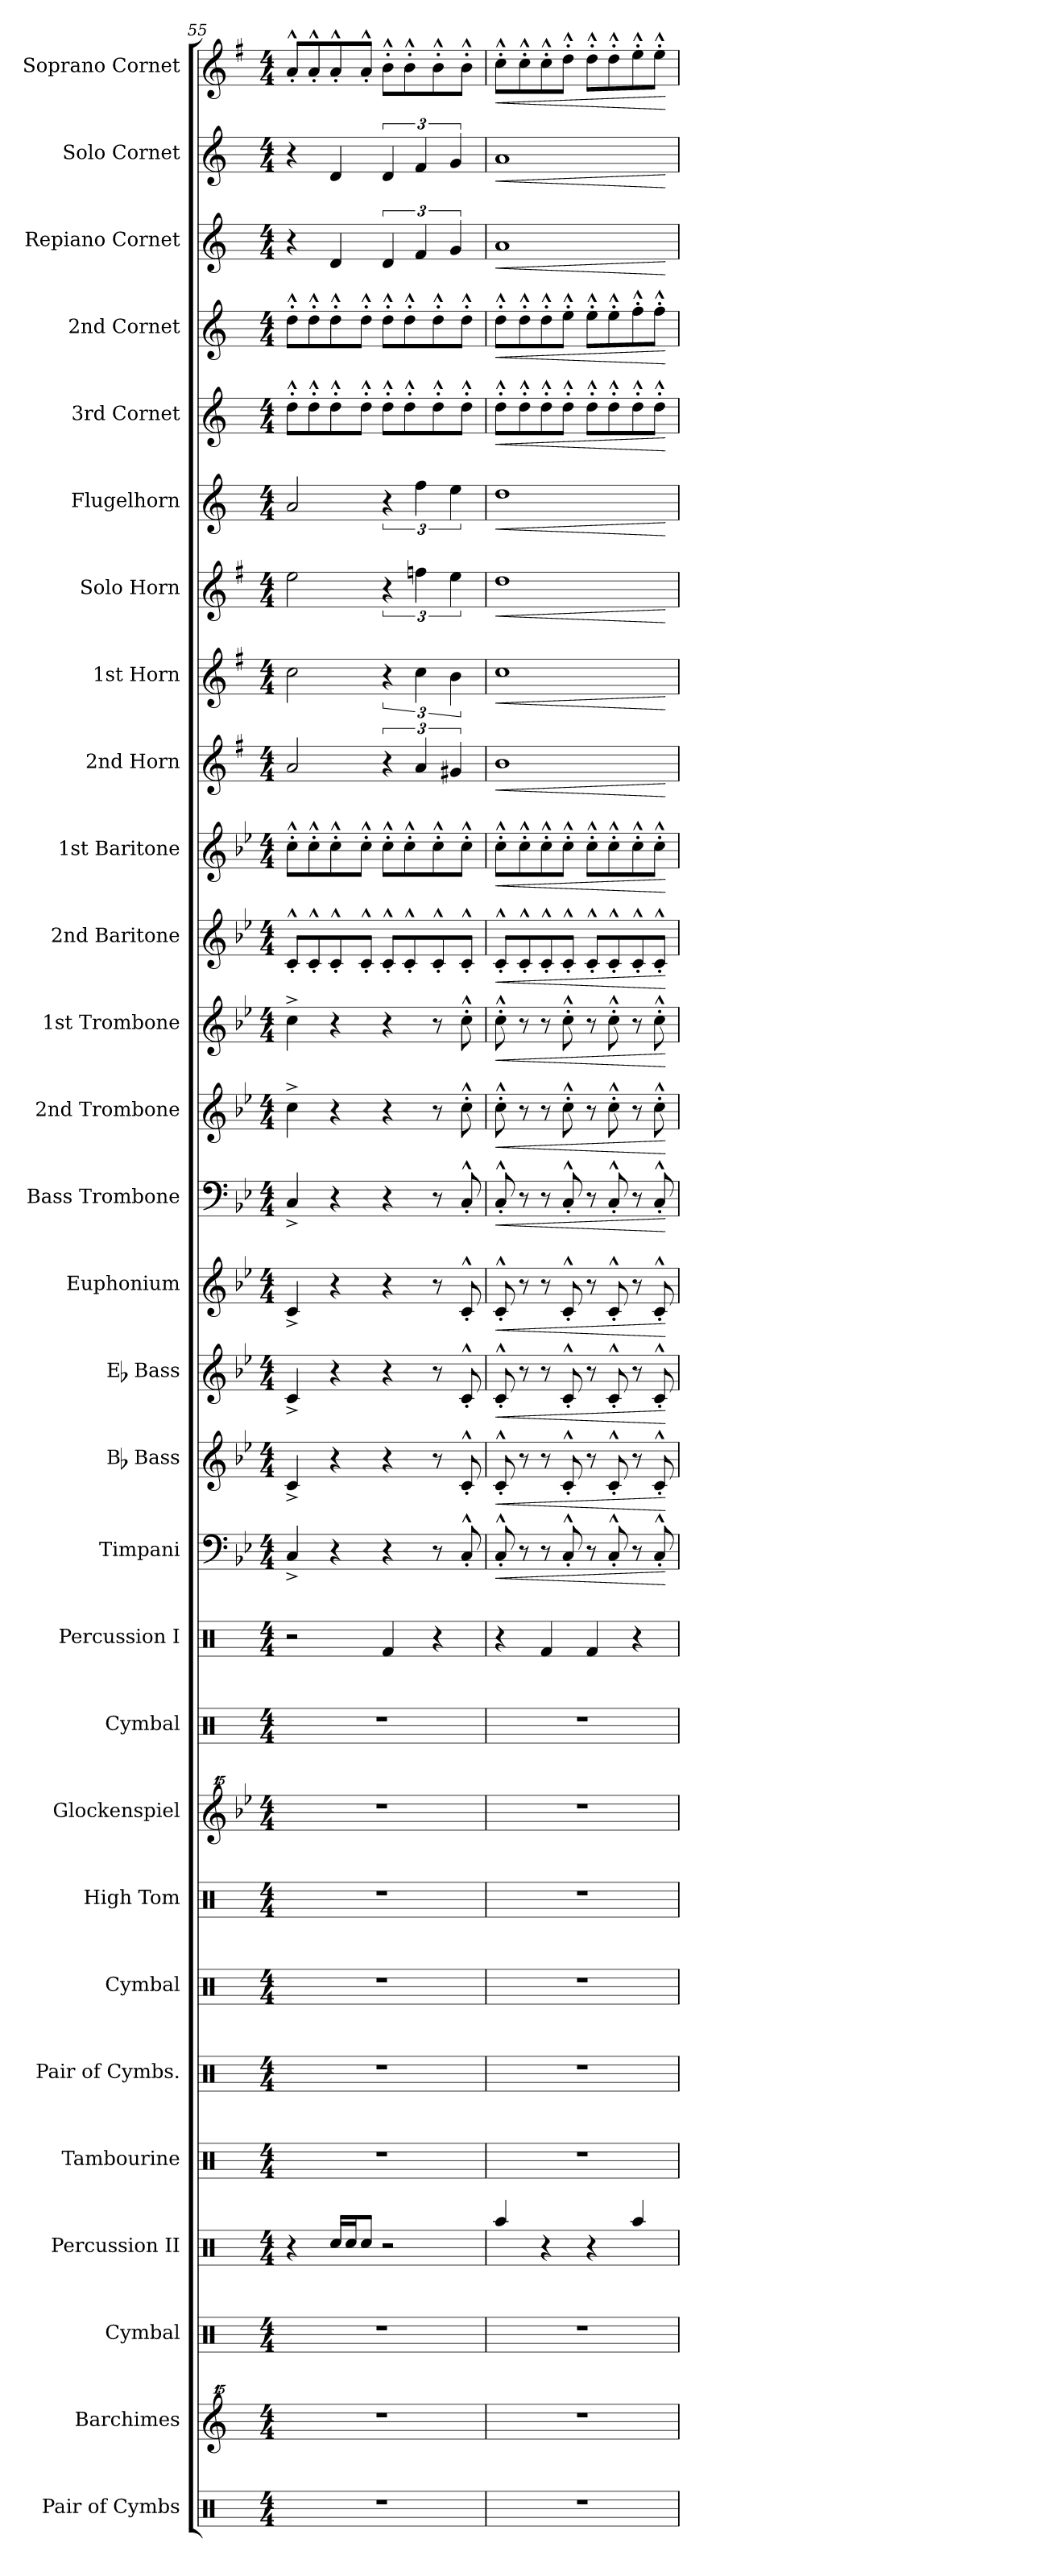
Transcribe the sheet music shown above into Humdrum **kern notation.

**kern	**kern	**kern	**kern	**kern	**kern	**kern	**kern	**kern	**kern	**kern	**kern	**dynam	**kern	**dynam	**kern	**dynam	**kern	**dynam	**kern	**dynam	**kern	**dynam	**kern	**dynam	**kern	**dynam	**kern	**dynam	**kern	**dynam	**kern	**dynam	**kern	**dynam	**kern	**dynam	**kern	**dynam	**kern	**dynam	**kern	**dynam	**kern	**dynam	**kern	**dynam
*part29	*part28	*part27	*part26	*part25	*part24	*part23	*part22	*part21	*part20	*part19	*part18	*part18	*part17	*part17	*part16	*part16	*part15	*part15	*part14	*part14	*part13	*part13	*part12	*part12	*part11	*part11	*part10	*part10	*part9	*part9	*part8	*part8	*part7	*part7	*part6	*part6	*part5	*part5	*part4	*part4	*part3	*part3	*part2	*part2	*part1	*part1
*staff29	*staff28	*staff27	*staff26	*staff25	*staff24	*staff23	*staff22	*staff21	*staff20	*staff19	*staff18	*staff18	*staff17	*staff17	*staff16	*staff16	*staff15	*staff15	*staff14	*staff14	*staff13	*staff13	*staff12	*staff12	*staff11	*staff11	*staff10	*staff10	*staff9	*staff9	*staff8	*staff8	*staff7	*staff7	*staff6	*staff6	*staff5	*staff5	*staff4	*staff4	*staff3	*staff3	*staff2	*staff2	*staff1	*staff1
*I"Pair of Cymbs	*I"Barchimes	*I"Cymbal	*I"Percussion II	*I"Tambourine	*I"Pair of Cymbs.	*I"Cymbal	*I"High Tom	*I"Glockenspiel	*I"Cymbal	*I"Percussion I	*I"Timpani	*	*I"Bb Bass	*	*I"Eb Bass	*	*I"Euphonium	*	*I"Bass Trombone	*	*I"2nd Trombone	*	*I"1st Trombone	*	*I"2nd Baritone	*	*I"1st Baritone	*	*I"2nd Horn	*	*I"1st Horn	*	*I"Solo Horn	*	*I"Flugelhorn	*	*I"3rd Cornet	*	*I"2nd Cornet	*	*I"Repiano Cornet	*	*I"Solo Cornet	*	*I"Soprano Cornet	*
*I'Pair Cym.	*I'Bachm.	*I'Cym.	*I'Perc. II	*I'Tamb.	*I'Pair Cym.	*I'Cym.	*I'H. To.	*I'Glk.	*I'Cym.	*I'Perc. I	*I'Timp.	*	*I'Bb Bass	*	*I'Eb Bass	*	*I'Euph.	*	*I'B. Trb.	*	*I'2nd Trb.	*	*I'1st Trb.	*	*I'2nd Bar.	*	*I'1st Bar.	*	*I'2nd Hn.	*	*I'1st Hn.	*	*I'Solo Hn.	*	*I'Flugel.	*	*I'3rd Cnt.	*	*I'2nd Cnt.	*	*I'Rep. Cnt.	*	*I'Solo Cnt.	*	*I'Sop. Cnt.	*
*clefX	*clefG^^2	*clefX	*clefX	*clefX	*clefX	*clefX	*clefX	*clefG^^2	*clefX	*clefX	*clefF4	*	*clefG2	*	*clefG2	*	*clefG2	*	*clefF4	*	*clefG2	*	*clefG2	*	*clefG2	*	*clefG2	*	*clefG2	*	*clefG2	*	*clefG2	*	*clefG2	*	*clefG2	*	*clefG2	*	*clefG2	*	*clefG2	*	*clefG2	*
*	*	*	*	*	*	*	*	*	*	*	*	*	*ITrd15c26	*	*ITrd12c21	*	*ITrd8c14	*	*	*	*ITrd8c14	*	*ITrd8c14	*	*ITrd8c14	*	*ITrd8c14	*	*ITrd5c9	*	*ITrd5c9	*	*ITrd5c9	*	*ITrd1c2	*	*ITrd1c2	*	*ITrd1c2	*	*ITrd1c2	*	*ITrd1c2	*	*ITrd-2c-3	*
*k[]	*k[]	*k[]	*k[]	*k[]	*k[]	*k[]	*k[]	*k[b-e-]	*k[]	*k[]	*k[b-e-]	*	*k[b-e-]	*	*k[b-e-]	*	*k[b-e-]	*	*k[b-e-]	*	*k[b-e-]	*	*k[b-e-]	*	*k[b-e-]	*	*k[b-e-]	*	*k[b-e-]	*	*k[b-e-]	*	*k[b-e-]	*	*k[b-e-]	*	*k[b-e-]	*	*k[b-e-]	*	*k[b-e-]	*	*k[b-e-]	*	*k[b-e-]	*
*M4/4	*M4/4	*M4/4	*M4/4	*M4/4	*M4/4	*M4/4	*M4/4	*M4/4	*M4/4	*M4/4	*M4/4	*	*M4/4	*	*M4/4	*	*M4/4	*	*M4/4	*	*M4/4	*	*M4/4	*	*M4/4	*	*M4/4	*	*M4/4	*	*M4/4	*	*M4/4	*	*M4/4	*	*M4/4	*	*M4/4	*	*M4/4	*	*M4/4	*	*M4/4	*
=55	=55	=55	=55	=55	=55	=55	=55	=55	=55	=55	=55	=55	=55	=55	=55	=55	=55	=55	=55	=55	=55	=55	=55	=55	=55	=55	=55	=55	=55	=55	=55	=55	=55	=55	=55	=55	=55	=55	=55	=55	=55	=55	=55	=55	=55	=55
1r	1r	1r	4r	1r	1r	1r	1r	1r	1r	2r	4C^/	.	4CC^/	.	4C^/	.	4C^/	.	4C^/	.	4c^\	.	4c^\	.	8C^^'/L	.	8c^^'\L	.	2c/	.	2e-\	.	2g\	.	2g/	.	8cc^^'\L	.	8cc^^'\L	.	4r	.	4r	.	8cc^^'/L	.
.	.	.	.	.	.	.	.	.	.	.	.	.	.	.	.	.	.	.	.	.	.	.	.	.	8C^^'/	.	8c^^'\	.	.	.	.	.	.	.	.	.	8cc^^'\	.	8cc^^'\	.	.	.	.	.	8cc^^'/	.
.	.	.	16Rcc/LL	.	.	.	.	.	.	.	4r	.	4r	.	4r	.	4r	.	4r	.	4r	.	4r	.	8C^^'/	.	8c^^'\	.	.	.	.	.	.	.	.	.	8cc^^'\	.	8cc^^'\	.	4c/	.	4c/	.	8cc^^'/	.
.	.	.	16Rcc/J	.	.	.	.	.	.	.	.	.	.	.	.	.	.	.	.	.	.	.	.	.	.	.	.	.	.	.	.	.	.	.	.	.	.	.	.	.	.	.	.	.	.	.
.	.	.	8Rcc/J	.	.	.	.	.	.	.	.	.	.	.	.	.	.	.	.	.	.	.	.	.	8C^^'/J	.	8c^^'\J	.	.	.	.	.	.	.	.	.	8cc^^'\J	.	8cc^^'\J	.	.	.	.	.	8cc^^'/J	.
.	.	.	2r	.	.	.	.	.	.	4Rf/	4r	.	4r	.	4r	.	4r	.	4r	.	4r	.	4r	.	8C^^'/L	.	8c^^'\L	.	6r	.	6r	.	6r	.	6r	.	8cc^^'\L	.	8cc^^'\L	.	6c/	.	6c/	.	8dd^^'\L	.
.	.	.	.	.	.	.	.	.	.	.	.	.	.	.	.	.	.	.	.	.	.	.	.	.	8C^^'/	.	8c^^'\	.	.	.	.	.	.	.	.	.	8cc^^'\	.	8cc^^'\	.	.	.	.	.	8dd^^'\	.
.	.	.	.	.	.	.	.	.	.	.	.	.	.	.	.	.	.	.	.	.	.	.	.	.	.	.	.	.	6c/	.	6e-\	.	6a-X\	.	6ee-\	.	.	.	.	.	6e-/	.	6e-/	.	.	.
.	.	.	.	.	.	.	.	.	.	4r	8r	.	8r	.	8r	.	8r	.	8r	.	8r	.	8r	.	8C^^'/	.	8c^^'\	.	.	.	.	.	.	.	.	.	8cc^^'\	.	8cc^^'\	.	.	.	.	.	8dd^^'\	.
.	.	.	.	.	.	.	.	.	.	.	.	.	.	.	.	.	.	.	.	.	.	.	.	.	.	.	.	.	6Bn/	.	6d\	.	6g\	.	6dd\	.	.	.	.	.	6f/	.	6f/	.	.	.
.	.	.	.	.	.	.	.	.	.	.	8C^^'/	.	8CC^^'/	.	8C^^'/	.	8C^^'/	.	8C^^'/	.	8c^^'\	.	8c^^'\	.	8C^^'/J	.	8c^^'\J	.	.	.	.	.	.	.	.	.	8cc^^'\J	.	8cc^^'\J	.	.	.	.	.	8dd^^'\J	.
=56	=56	=56	=56	=56	=56	=56	=56	=56	=56	=56	=56	=56	=56	=56	=56	=56	=56	=56	=56	=56	=56	=56	=56	=56	=56	=56	=56	=56	=56	=56	=56	=56	=56	=56	=56	=56	=56	=56	=56	=56	=56	=56	=56	=56	=56	=56
!	!	!	!	!	!	!	!	!	!	!	!	!LO:HP:b	!	!LO:HP:b	!	!LO:HP:b	!	!LO:HP:b	!	!LO:HP:b	!	!LO:HP:b	!	!LO:HP:b	!	!LO:HP:b	!	!LO:HP:b	!	!LO:HP:b	!	!LO:HP:b	!	!LO:HP:b	!	!LO:HP:b	!	!LO:HP:b	!	!LO:HP:b	!	!LO:HP:b	!	!LO:HP:b	!	!LO:HP:b
1r	1r	1r	4Raa/	1r	1r	1r	1r	1r	1r	4r	8C^^'/	<	8CC^^'/	<	8C^^'/	<	8C^^'/	<	8C^^'/	<	8c^^'\	<	8c^^'\	<	8C^^'/L	<	8c^^'\L	<	1d	<	1e-	<	1f	<	1cc	<	8cc^^'\L	<	8cc^^'\L	<	1g	<	1g	<	8ee-^^'\L	<
.	.	.	.	.	.	.	.	.	.	.	8r	.	8r	.	8r	.	8r	.	8r	.	8r	.	8r	.	8C^^'/	.	8c^^'\	.	.	.	.	.	.	.	.	.	8cc^^'\	.	8cc^^'\	.	.	.	.	.	8ee-^^'\	.
.	.	.	4r	.	.	.	.	.	.	4Rf/	8r	.	8r	.	8r	.	8r	.	8r	.	8r	.	8r	.	8C^^'/	.	8c^^'\	.	.	.	.	.	.	.	.	.	8cc^^'\	.	8cc^^'\	.	.	.	.	.	8ee-^^'\	.
.	.	.	.	.	.	.	.	.	.	.	8C^^'/	.	8CC^^'/	.	8C^^'/	.	8C^^'/	.	8C^^'/	.	8c^^'\	.	8c^^'\	.	8C^^'/J	.	8c^^'\J	.	.	.	.	.	.	.	.	.	8cc^^'\J	.	8dd^^'\J	.	.	.	.	.	8ff^^'\J	.
.	.	.	4r	.	.	.	.	.	.	4Rf/	8r	.	8r	.	8r	.	8r	.	8r	.	8r	.	8r	.	8C^^'/L	.	8c^^'\L	.	.	.	.	.	.	.	.	.	8cc^^'\L	.	8dd^^'\L	.	.	.	.	.	8ff^^'\L	.
.	.	.	.	.	.	.	.	.	.	.	8C^^'/	.	8CC^^'/	.	8C^^'/	.	8C^^'/	.	8C^^'/	.	8c^^'\	.	8c^^'\	.	8C^^'/	.	8c^^'\	.	.	.	.	.	.	.	.	.	8cc^^'\	.	8dd^^'\	.	.	.	.	.	8ff^^'\	.
.	.	.	4Raa/	.	.	.	.	.	.	4r	8r	.	8r	.	8r	.	8r	.	8r	.	8r	.	8r	.	8C^^'/	.	8c^^'\	.	.	.	.	.	.	.	.	.	8cc^^'\	.	8ee-^^'\	.	.	.	.	.	8gg^^'\	.
.	.	.	.	.	.	.	.	.	.	.	8C^^'/	.	8CC^^'/	.	8C^^'/	.	8C^^'/	.	8C^^'/	.	8c^^'\	.	8c^^'\	.	8C^^'/J	.	8c^^'\J	.	.	.	.	.	.	.	.	.	8cc^^'\J	.	8ee-^^'\J	.	.	.	.	.	8gg^^'\J	.
.	.	.	.	.	.	.	.	.	.	.	.	[	.	[	.	[	.	[	.	[	.	[	.	[	.	[	.	[	.	[	.	[	.	[	.	[	.	[	.	[	.	[	.	[	.	[
=	=	=	=	=	=	=	=	=	=	=	=	=	=	=	=	=	=	=	=	=	=	=	=	=	=	=	=	=	=	=	=	=	=	=	=	=	=	=	=	=	=	=	=	=	=	=
*-	*-	*-	*-	*-	*-	*-	*-	*-	*-	*-	*-	*-	*-	*-	*-	*-	*-	*-	*-	*-	*-	*-	*-	*-	*-	*-	*-	*-	*-	*-	*-	*-	*-	*-	*-	*-	*-	*-	*-	*-	*-	*-	*-	*-	*-	*-
